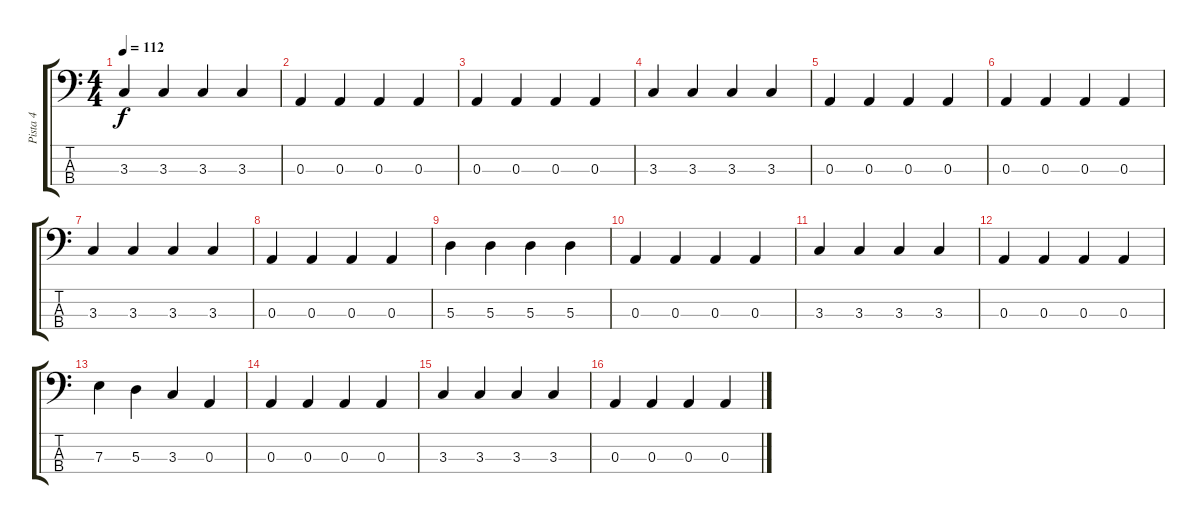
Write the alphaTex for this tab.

\track ("Pista 4" "Pista 4") {instrument electricbassfinger}
\staff {score tabs}
\tuning (G2 D2 A1 E1) {hide}
\ts (4 4)
\tempo 112
\clef f4
\ks c
3.3.4{dy f} 3.3.4 3.3.4 3.3.4 |
0.3.4 0.3.4 0.3.4 0.3.4 |
0.3.4 0.3.4 0.3.4 0.3.4 |
3.3.4 3.3.4 3.3.4 3.3.4 |
0.3.4 0.3.4 0.3.4 0.3.4 |
0.3.4 0.3.4 0.3.4 0.3.4 |
3.3.4 3.3.4 3.3.4 3.3.4 |
0.3.4 0.3.4 0.3.4 0.3.4 |
5.3.4 5.3.4 5.3.4 5.3.4 |
0.3.4 0.3.4 0.3.4 0.3.4 |
3.3.4 3.3.4 3.3.4 3.3.4 |
0.3.4 0.3.4 0.3.4 0.3.4 |
7.3.4 5.3.4 3.3.4 0.3.4 |
0.3.4 0.3.4 0.3.4 0.3.4 |
3.3.4 3.3.4 3.3.4 3.3.4 |
0.3.4 0.3.4 0.3.4 0.3.4
